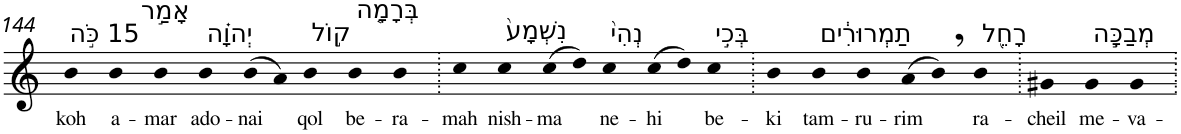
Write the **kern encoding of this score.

**kern	**text
*part1	*part1
*staff1	*staff1
*I"Piano	*
*I'Pno	*
!!LO:PB:g=z
*clefG2	*
*k[]	*
=144	=144
!LO:TX:a:t=15 כֹּ֣ה	!
!	!LO:LY:b
4b	koh
!LO:TX:a:t=אָמַ֣ר	!
!	!LO:LY:b
4b	a-
!	!LO:LY:b
4b	-mar
!LO:TX:a:t=יְהוָ֗ה	!
!	!LO:LY:b
4b	ado-
!	!LO:LY:b
(>8b	-nai
8a)	.
!LO:TX:a:t=ק֣וֹל	!
!	!LO:LY:b
4b	qol
!LO:TX:a:t=בְּרָמָ֤ה	!
!	!LO:LY:b
4b	be-
!	!LO:LY:b
4b	-ra-
=145.	=145.
!	!LO:LY:b
4cc	-mah
!LO:TX:a:t=נִשְׁמָע֙	!
!	!LO:LY:b
4cc	nish-
!	!LO:LY:b
(>8cc	-ma
8dd)	.
!LO:TX:a:t=נְהִי֙	!
!	!LO:LY:b
4cc	ne-
!	!LO:LY:b
(>8cc	-hi
8dd)	.
!LO:TX:a:t=בְּכִ֣י	!
!	!LO:LY:b
4cc	be-
=146.	=146.
!	!LO:LY:b
4b	-ki
!LO:TX:a:t=תַמְרוּרִ֔ים	!
!	!LO:LY:b
4b	tam-
!	!LO:LY:b
4b	-ru-
!	!LO:LY:b
(>8a	-rim
8b,)	.
!LO:TX:a:t=רָחֵ֖ל	!
!	!LO:LY:b
4b	ra-
=147.	=147.
!	!LO:LY:b
4g#X	-cheil
!LO:TX:a:t=מְבַכָּ֣ה	!
!	!LO:LY:b
4g#	me-
!	!LO:LY:b
4g#	-va-
=.	=.
*-	*-
